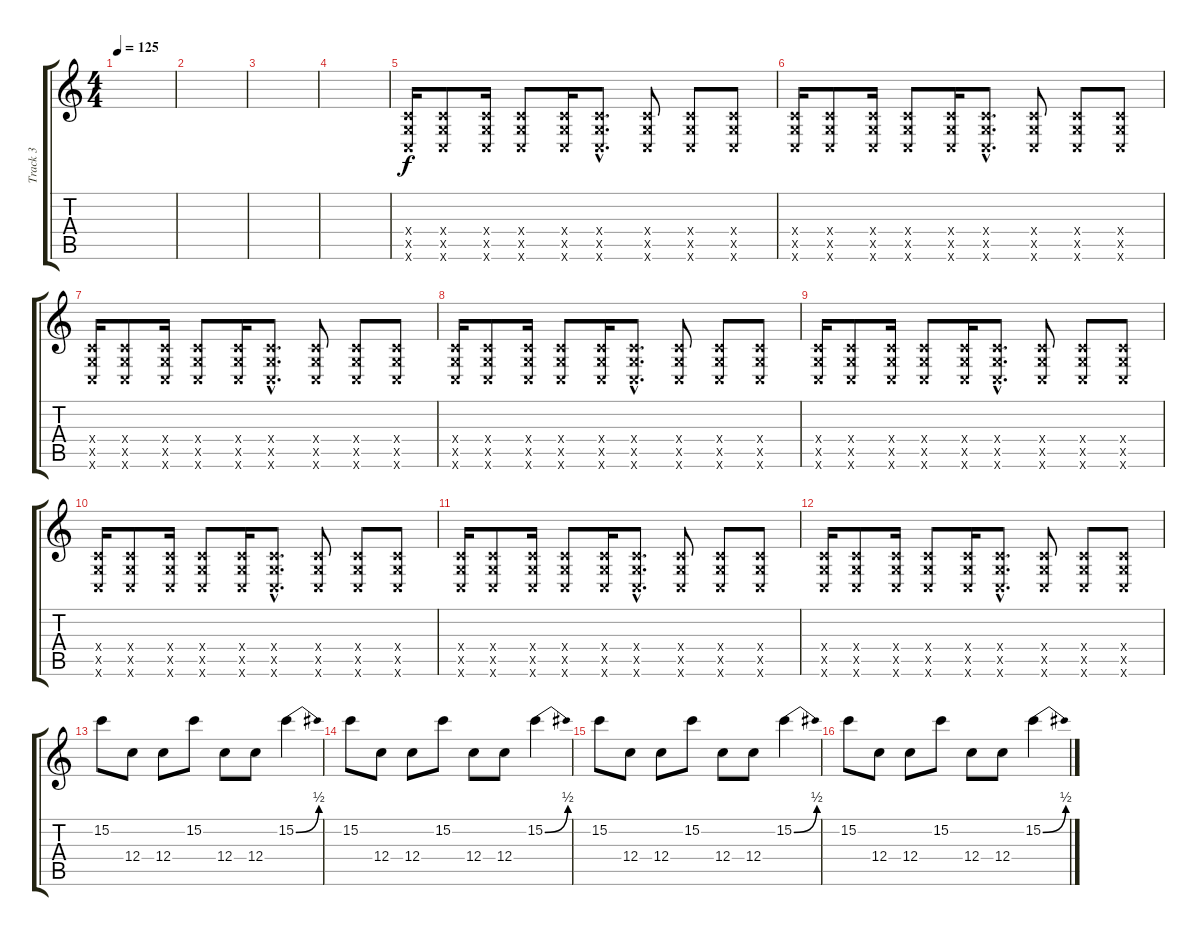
\track ("Track 3" "Track 3") {instrument distortionguitar}
\staff {score tabs}
\tuning (D4 A3 F3 C3 G2 C2) {hide}
\ts (4 4)
\tempo 125
\clef g2
\ks c
|
|
|
|
(0.4{x} 0.5{x} 0.6{x}).16 (0.4{x} 0.5{x} 0.6{x}).8 (0.4{x} 0.5{x} 0.6{x}).16 (0.4{x} 0.5{x} 0.6{x}).8 (0.4{x} 0.5{x} 0.6{x}).16 (0.4{hac x} 0.5{hac x} 0.6{hac x}).8{d} (0.4{x} 0.5{x} 0.6{x}).8 (0.4{x} 0.5{x} 0.6{x}).8 (0.4{x} 0.5{x} 0.6{x}).8 |
(0.4{x} 0.5{x} 0.6{x}).16 (0.4{x} 0.5{x} 0.6{x}).8 (0.4{x} 0.5{x} 0.6{x}).16 (0.4{x} 0.5{x} 0.6{x}).8 (0.4{x} 0.5{x} 0.6{x}).16 (0.4{hac x} 0.5{hac x} 0.6{hac x}).8{d} (0.4{x} 0.5{x} 0.6{x}).8 (0.4{x} 0.5{x} 0.6{x}).8 (0.4{x} 0.5{x} 0.6{x}).8 |
(0.4{x} 0.5{x} 0.6{x}).16 (0.4{x} 0.5{x} 0.6{x}).8 (0.4{x} 0.5{x} 0.6{x}).16 (0.4{x} 0.5{x} 0.6{x}).8 (0.4{x} 0.5{x} 0.6{x}).16 (0.4{hac x} 0.5{hac x} 0.6{hac x}).8{d} (0.4{x} 0.5{x} 0.6{x}).8 (0.4{x} 0.5{x} 0.6{x}).8 (0.4{x} 0.5{x} 0.6{x}).8 |
(0.4{x} 0.5{x} 0.6{x}).16 (0.4{x} 0.5{x} 0.6{x}).8 (0.4{x} 0.5{x} 0.6{x}).16 (0.4{x} 0.5{x} 0.6{x}).8 (0.4{x} 0.5{x} 0.6{x}).16 (0.4{hac x} 0.5{hac x} 0.6{hac x}).8{d} (0.4{x} 0.5{x} 0.6{x}).8 (0.4{x} 0.5{x} 0.6{x}).8 (0.4{x} 0.5{x} 0.6{x}).8 |
(0.4{x} 0.5{x} 0.6{x}).16 (0.4{x} 0.5{x} 0.6{x}).8 (0.4{x} 0.5{x} 0.6{x}).16 (0.4{x} 0.5{x} 0.6{x}).8 (0.4{x} 0.5{x} 0.6{x}).16 (0.4{hac x} 0.5{hac x} 0.6{hac x}).8{d} (0.4{x} 0.5{x} 0.6{x}).8 (0.4{x} 0.5{x} 0.6{x}).8 (0.4{x} 0.5{x} 0.6{x}).8 |
(0.4{x} 0.5{x} 0.6{x}).16 (0.4{x} 0.5{x} 0.6{x}).8 (0.4{x} 0.5{x} 0.6{x}).16 (0.4{x} 0.5{x} 0.6{x}).8 (0.4{x} 0.5{x} 0.6{x}).16 (0.4{hac x} 0.5{hac x} 0.6{hac x}).8{d} (0.4{x} 0.5{x} 0.6{x}).8 (0.4{x} 0.5{x} 0.6{x}).8 (0.4{x} 0.5{x} 0.6{x}).8 |
(0.4{x} 0.5{x} 0.6{x}).16 (0.4{x} 0.5{x} 0.6{x}).8 (0.4{x} 0.5{x} 0.6{x}).16 (0.4{x} 0.5{x} 0.6{x}).8 (0.4{x} 0.5{x} 0.6{x}).16 (0.4{hac x} 0.5{hac x} 0.6{hac x}).8{d} (0.4{x} 0.5{x} 0.6{x}).8 (0.4{x} 0.5{x} 0.6{x}).8 (0.4{x} 0.5{x} 0.6{x}).8 |
(0.4{x} 0.5{x} 0.6{x}).16 (0.4{x} 0.5{x} 0.6{x}).8 (0.4{x} 0.5{x} 0.6{x}).16 (0.4{x} 0.5{x} 0.6{x}).8 (0.4{x} 0.5{x} 0.6{x}).16 (0.4{hac x} 0.5{hac x} 0.6{hac x}).8{d} (0.4{x} 0.5{x} 0.6{x}).8 (0.4{x} 0.5{x} 0.6{x}).8 (0.4{x} 0.5{x} 0.6{x}).8 |
15.2.8 12.4.8 12.4.8 15.2.8 12.4.8 12.4.8 15.2{be (bend 0 0 60 2)}.4 |
15.2.8 12.4.8 12.4.8 15.2.8 12.4.8 12.4.8 15.2{be (bend 0 0 60 2)}.4 |
15.2.8 12.4.8 12.4.8 15.2.8 12.4.8 12.4.8 15.2{be (bend 0 0 60 2)}.4 |
15.2.8 12.4.8 12.4.8 15.2.8 12.4.8 12.4.8 15.2{be (bend 0 0 60 2)}.4
